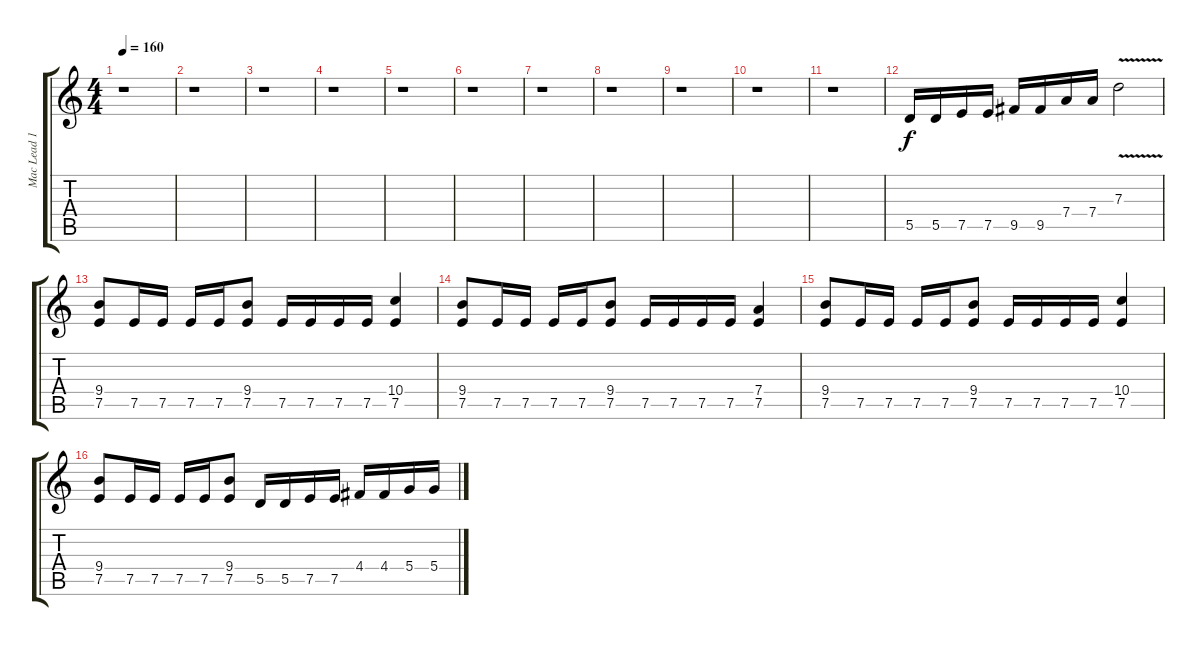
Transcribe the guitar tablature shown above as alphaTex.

\track ("Mac Lead 1" "Mac Lead 1") {instrument overdrivenguitar}
\staff {score tabs}
\tuning (E4 B3 G3 D3 A2 E2) {hide}
\ts (4 4)
\tempo 160
\clef g2
\ks c
r.1{dy f} |
r.1 |
r.1 |
r.1 |
r.1 |
r.1 |
r.1 |
r.1 |
r.1 |
r.1 |
r.1 |
5.5.16{instrument overdrivenguitar} 5.5.16 7.5.16 7.5.16 9.5.16 9.5.16 7.4.16 7.4.16 7.3{v}.2 |
(9.4 7.5).8 7.5.16 7.5.16 7.5.16 7.5.16 (9.4 7.5).8 7.5.16 7.5.16 7.5.16 7.5.16 (10.4 7.5).4 |
(9.4 7.5).8 7.5.16 7.5.16 7.5.16 7.5.16 (9.4 7.5).8 7.5.16 7.5.16 7.5.16 7.5.16 (7.4 7.5).4 |
(9.4 7.5).8 7.5.16 7.5.16 7.5.16 7.5.16 (9.4 7.5).8 7.5.16 7.5.16 7.5.16 7.5.16 (10.4 7.5).4 |
(9.4 7.5).8 7.5.16 7.5.16 7.5.16 7.5.16 (9.4 7.5).8 5.5.16 5.5.16 7.5.16 7.5.16 4.4.16 4.4.16 5.4.16 5.4.16
